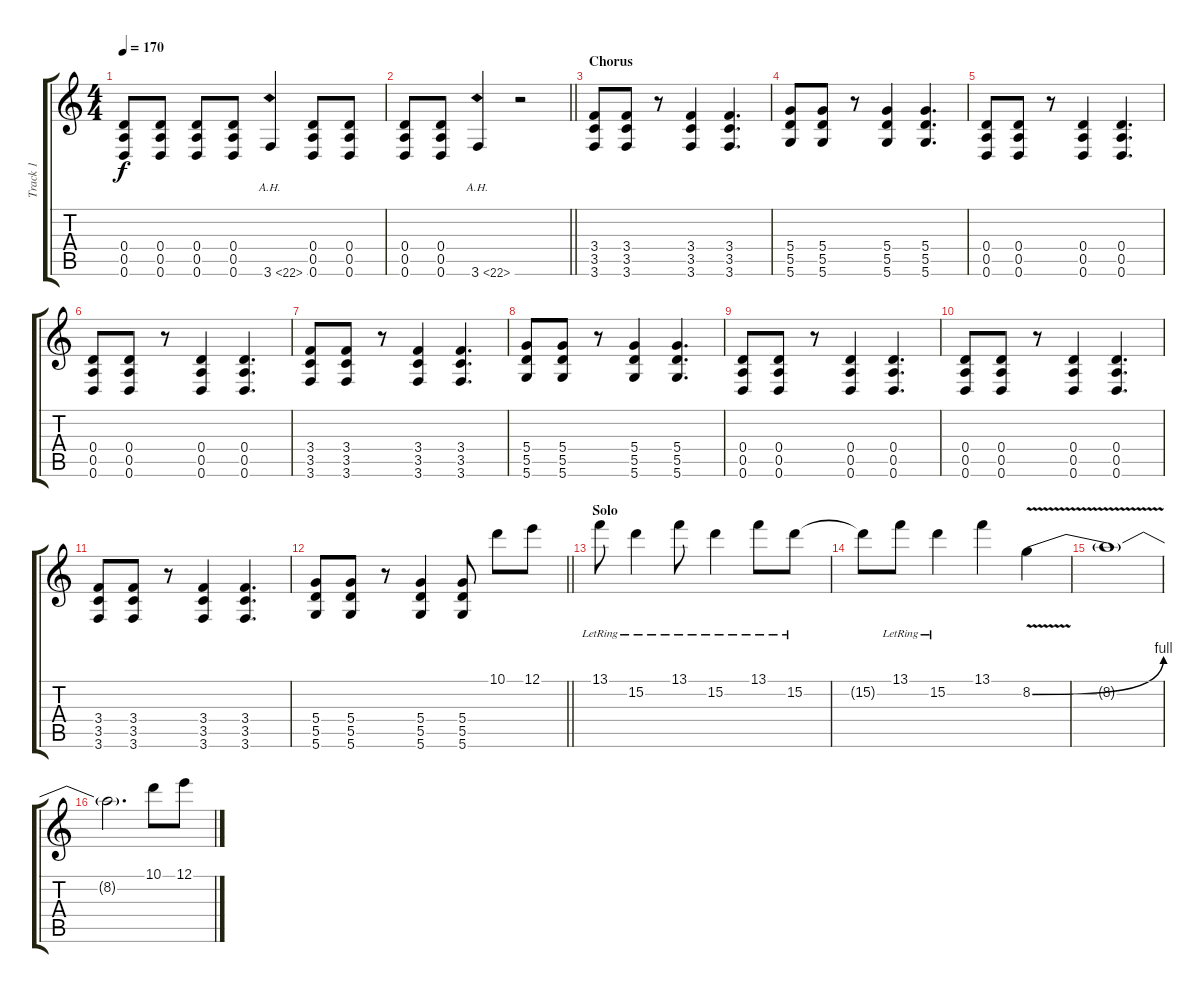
\track ("Track 1" "Track 1") {instrument distortionguitar}
\staff {score tabs}
\tuning (E4 B3 G3 D3 A2 D2) {hide}
\ts (4 4)
\tempo 170
\clef g2
\ks c
(0.4 0.5 0.6).8{dy f} (0.4 0.5 0.6).8 (0.4 0.5 0.6).8 (0.4 0.5 0.6).8 3.6{ah 19}.4 (0.4 0.5 0.6).8 (0.4 0.5 0.6).8 |
\barLineRight lightlight
(0.4 0.5 0.6).8 (0.4 0.5 0.6).8 3.6{ah 19}.4 r.2 |
\section ("" "Chorus")
(3.4 3.5 3.6).8 (3.4 3.5 3.6).8 r.8 (3.4 3.5 3.6).4 (3.4 3.5 3.6).4{d} |
(5.4 5.5 5.6).8 (5.4 5.5 5.6).8 r.8 (5.4 5.5 5.6).4 (5.4 5.5 5.6).4{d} |
(0.4 0.5 0.6).8 (0.4 0.5 0.6).8 r.8 (0.4 0.5 0.6).4 (0.4 0.5 0.6).4{d} |
(0.4 0.5 0.6).8 (0.4 0.5 0.6).8 r.8 (0.4 0.5 0.6).4 (0.4 0.5 0.6).4{d} |
(3.4 3.5 3.6).8 (3.4 3.5 3.6).8 r.8 (3.4 3.5 3.6).4 (3.4 3.5 3.6).4{d} |
(5.4 5.5 5.6).8 (5.4 5.5 5.6).8 r.8 (5.4 5.5 5.6).4 (5.4 5.5 5.6).4{d} |
(0.4 0.5 0.6).8 (0.4 0.5 0.6).8 r.8 (0.4 0.5 0.6).4 (0.4 0.5 0.6).4{d} |
(0.4 0.5 0.6).8 (0.4 0.5 0.6).8 r.8 (0.4 0.5 0.6).4 (0.4 0.5 0.6).4{d} |
(3.4 3.5 3.6).8 (3.4 3.5 3.6).8 r.8 (3.4 3.5 3.6).4 (3.4 3.5 3.6).4{d} |
\barLineRight lightlight
(5.4 5.5 5.6).8 (5.4 5.5 5.6).8 r.8 (5.4 5.5 5.6).4 (5.4 5.5 5.6).8 10.1.8 12.1.8 |
\section ("" "Solo")
13.1{lr}.8 15.2{lr}.4 13.1{lr}.8 15.2{lr}.4 13.1{lr}.8 15.2{lr}.8 |
15.2{t}.8 13.1{lr}.8 15.2{lr}.4 13.1.4 8.2{be (bend 0 0 60 4) v}.4 |
8.2{t}.1 |
8.2{t}.2{d} 10.1.8 12.1.8
